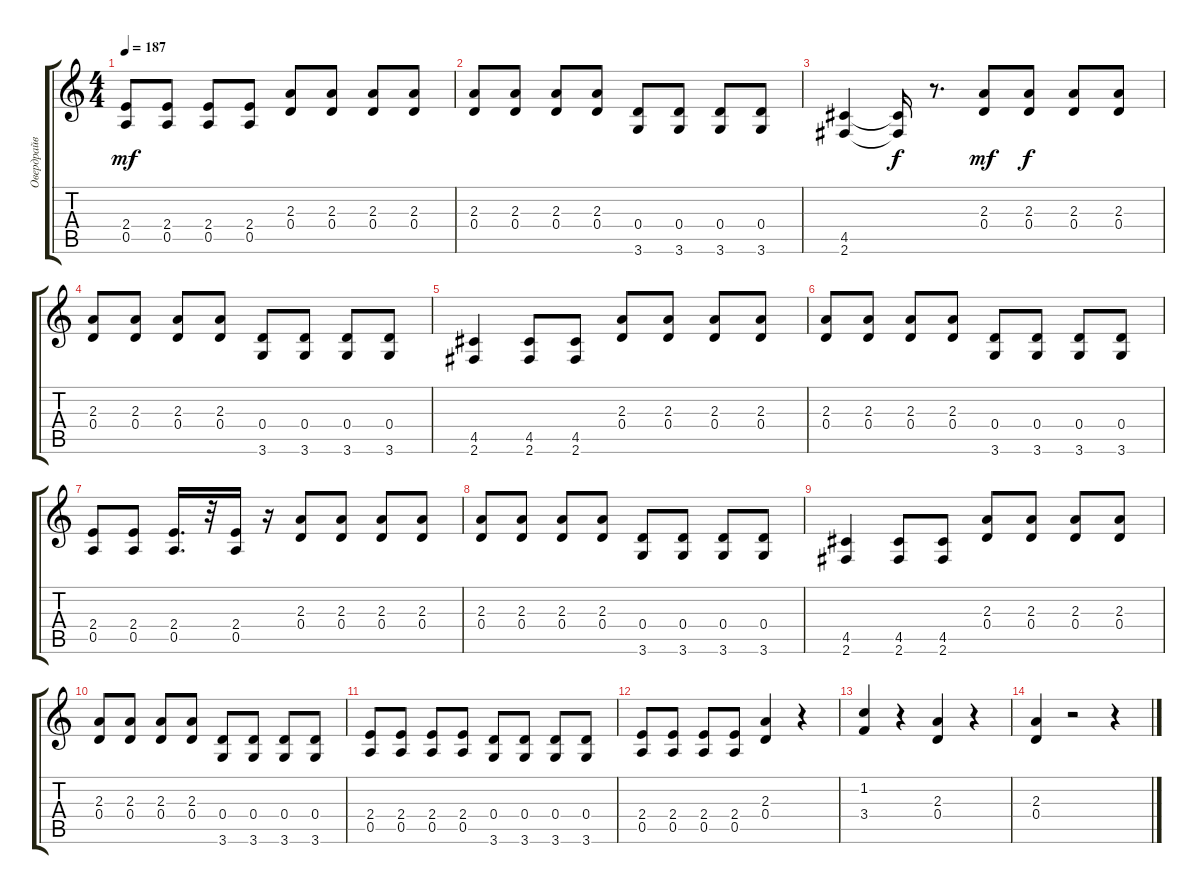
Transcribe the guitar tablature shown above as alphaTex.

\track ("Овердрайв" "Овердрайв") {instrument overdrivenguitar}
\staff {score tabs}
\tuning (E4 B3 G3 D3 A2 E2) {hide}
\ts (4 4)
\tempo 187
\clef g2
\ks c
(2.4 0.5).8{dy mf} (2.4 0.5).8 (2.4 0.5).8 (2.4 0.5).8 (2.3 0.4).8 (2.3 0.4).8 (2.3 0.4).8 (2.3 0.4).8 |
(2.3 0.4).8 (2.3 0.4).8 (2.3 0.4).8 (2.3 0.4).8 (0.4 3.6).8 (0.4 3.6).8 (0.4 3.6).8 (0.4 3.6).8 |
(4.5 2.6).4 (4.5{t} 2.6{t}).16{dy f} r.8{d} (2.3 0.4).8{dy mf} (2.3 0.4).8{dy f} (2.3 0.4).8 (2.3 0.4).8 |
(2.3 0.4).8 (2.3 0.4).8 (2.3 0.4).8 (2.3 0.4).8 (0.4 3.6).8 (0.4 3.6).8 (0.4 3.6).8 (0.4 3.6).8 |
(4.5 2.6).4 (4.5 2.6).8 (4.5 2.6).8 (2.3 0.4).8 (2.3 0.4).8 (2.3 0.4).8 (2.3 0.4).8 |
(2.3 0.4).8 (2.3 0.4).8 (2.3 0.4).8 (2.3 0.4).8 (0.4 3.6).8 (0.4 3.6).8 (0.4 3.6).8 (0.4 3.6).8 |
(2.4 0.5).8 (2.4 0.5).8 (2.4 0.5).16{d} r.32 (2.4 0.5).16 r.16 (2.3 0.4).8 (2.3 0.4).8 (2.3 0.4).8 (2.3 0.4).8 |
(2.3 0.4).8 (2.3 0.4).8 (2.3 0.4).8 (2.3 0.4).8 (0.4 3.6).8 (0.4 3.6).8 (0.4 3.6).8 (0.4 3.6).8 |
(4.5 2.6).4 (4.5 2.6).8 (4.5 2.6).8 (2.3 0.4).8 (2.3 0.4).8 (2.3 0.4).8 (2.3 0.4).8 |
(2.3 0.4).8 (2.3 0.4).8 (2.3 0.4).8 (2.3 0.4).8 (0.4 3.6).8 (0.4 3.6).8 (0.4 3.6).8 (0.4 3.6).8 |
(2.4 0.5).8 (2.4 0.5).8 (2.4 0.5).8 (2.4 0.5).8 (0.4 3.6).8 (0.4 3.6).8 (0.4 3.6).8 (0.4 3.6).8 |
(2.4 0.5).8 (2.4 0.5).8 (2.4 0.5).8 (2.4 0.5).8 (2.3 0.4).4 r.4 |
(1.2 3.4).4 r.4 (2.3 0.4).4 r.4 |
(2.3 0.4).4 r.2 r.4
